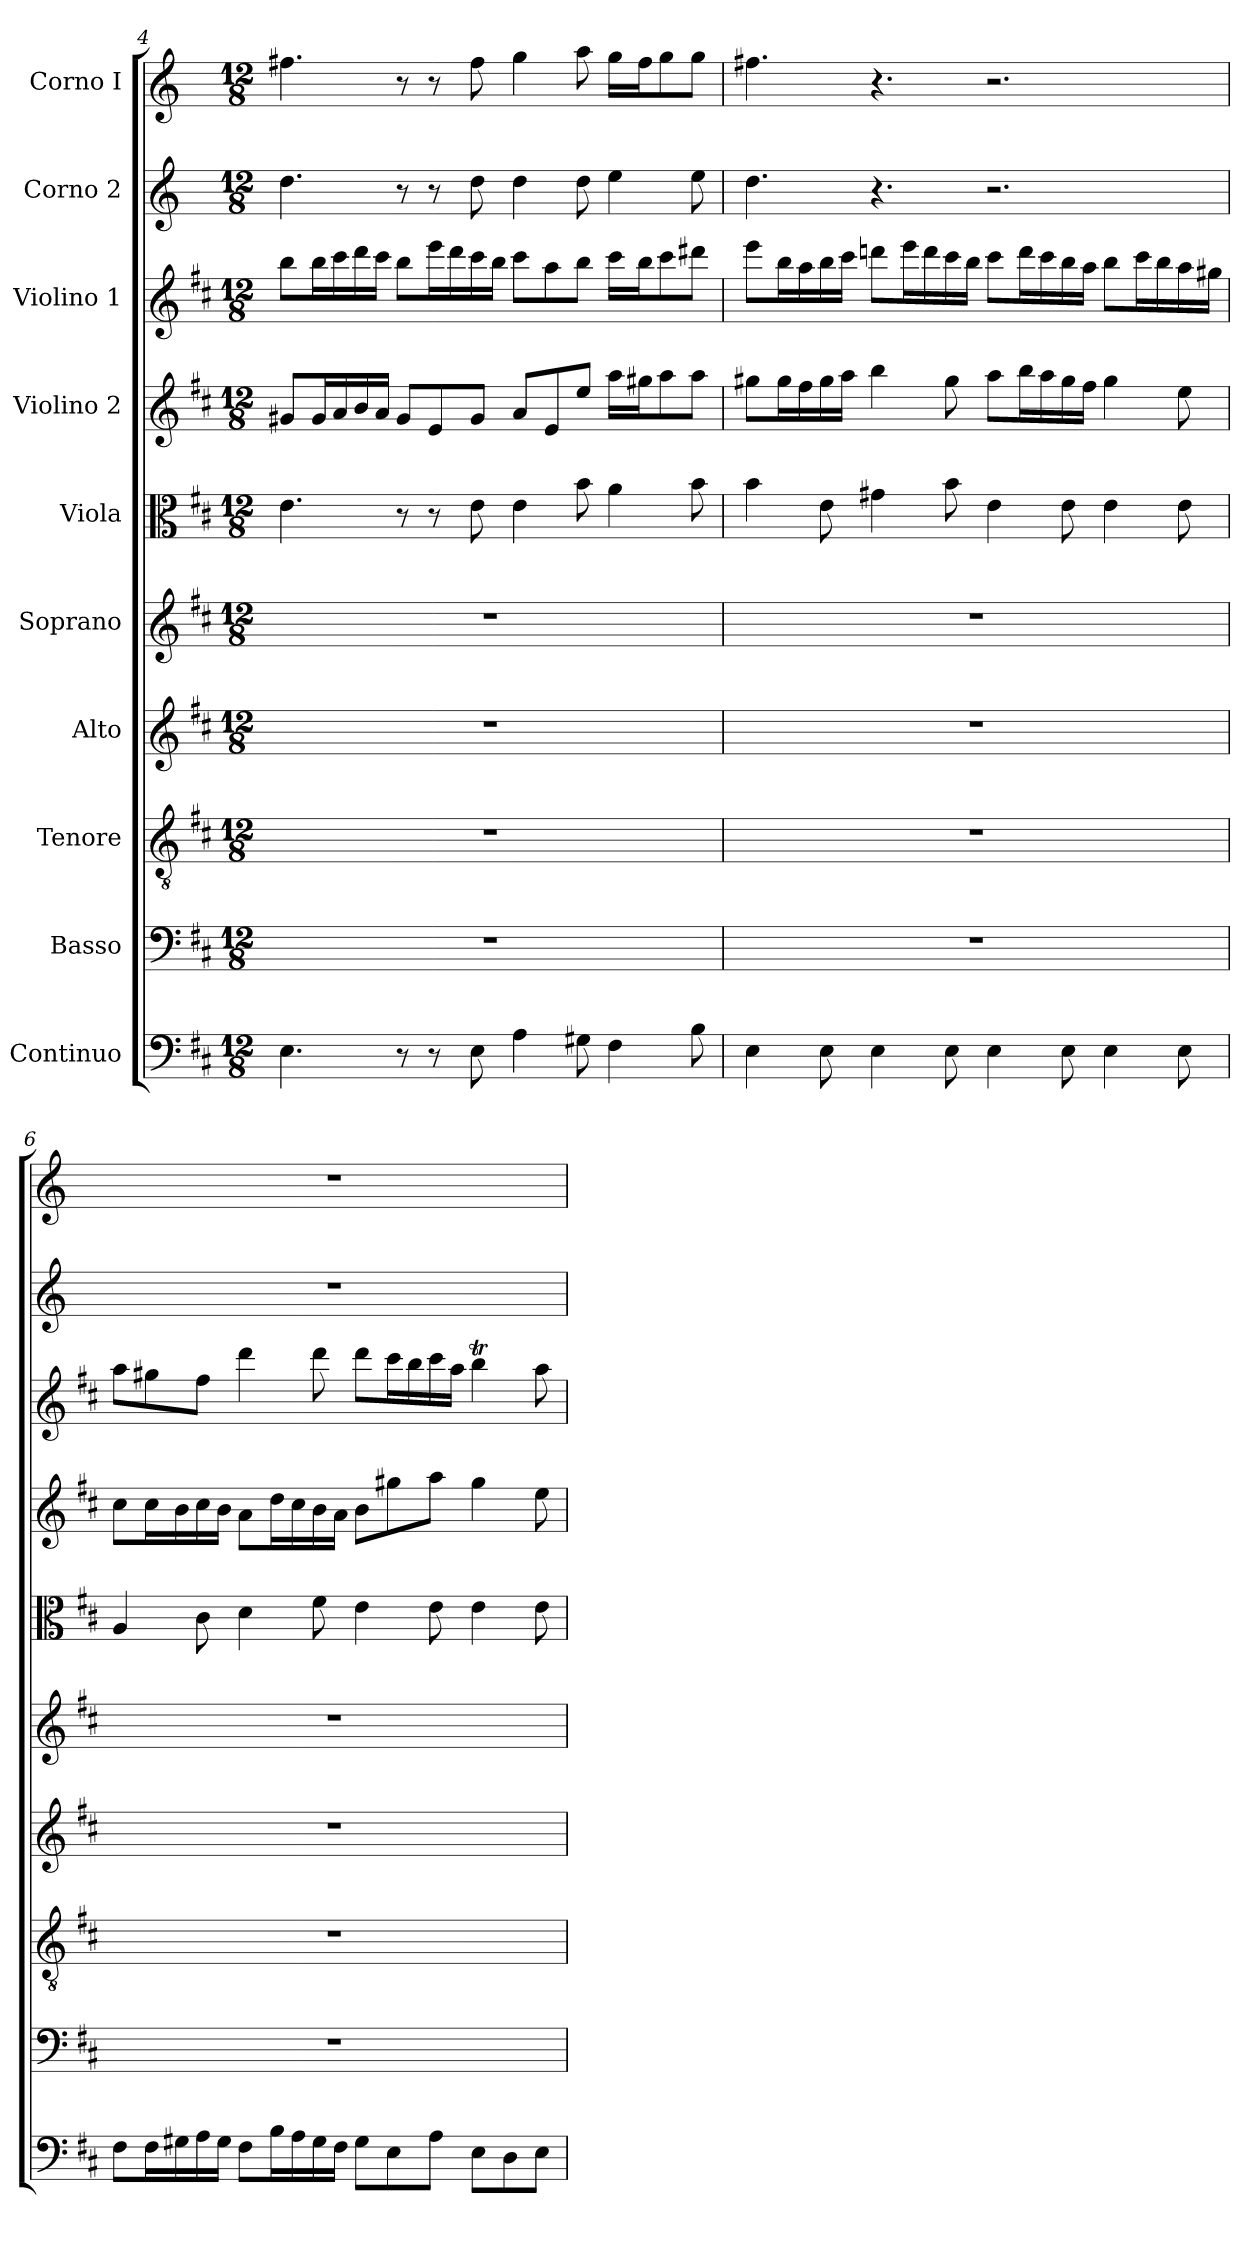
**kern	**kern	**kern	**kern	**kern	**kern	**kern	**kern	**kern	**kern
*part10	*part9	*part8	*part7	*part6	*part5	*part4	*part3	*part2	*part1
*staff10	*staff9	*staff8	*staff7	*staff6	*staff5	*staff4	*staff3	*staff2	*staff1
*I"Continuo	*I"Basso	*I"Tenore	*I"Alto	*I"Soprano	*I"Viola	*I"Violino 2	*I"Violino 1	*I"Corno 2	*I"Corno I
*clefF4	*clefF4	*clefGv2	*clefG2	*clefG2	*clefC3	*clefG2	*clefG2	*clefG2	*clefG2
*	*	*	*	*	*	*	*	*ITrd1c2	*ITrd1c2
*k[f#c#]	*k[f#c#]	*k[f#c#]	*k[f#c#]	*k[f#c#]	*k[f#c#]	*k[f#c#]	*k[f#c#]	*k[b-e-]	*k[b-e-]
*D:	*D:	*D:	*D:	*D:	*D:	*D:	*D:	*B-:	*B-:
*M12/8	*M12/8	*M12/8	*M12/8	*M12/8	*M12/8	*M12/8	*M12/8	*M12/8	*M12/8
=4	=4	=4	=4	=4	=4	=4	=4	=4	=4
4.E\	1.r	1.r	1.r	1.r	4.e\	8g#X/L	8bb\L	4.cc\	4.een\
.	.	.	.	.	.	16g#/L	16bb\L	.	.
.	.	.	.	.	.	16a/	16ccc#\	.	.
.	.	.	.	.	.	16b/	16ddd\	.	.
.	.	.	.	.	.	16a/JJ	16ccc#\JJ	.	.
8r	.	.	.	.	8r	8g#/L	8bb\L	8r	8r
8r	.	.	.	.	8r	8e/	16eee\L	8r	8r
.	.	.	.	.	.	.	16ddd\	.	.
8E\	.	.	.	.	8e\	8g#/J	16ccc#\	8cc\	8ee\
.	.	.	.	.	.	.	16bb\JJ	.	.
4A\	.	.	.	.	4e\	8a/L	8ccc#\L	4cc\	4ff\
.	.	.	.	.	.	8e/	8aa\	.	.
8G#X\	.	.	.	.	8b\	8ee/J	8bb\J	8cc\	8gg\
4F#\	.	.	.	.	4a\	16aa\LL	16ccc#\LL	4dd\	16ff\LL
.	.	.	.	.	.	16gg#X\J	16bb\J	.	16ee\J
.	.	.	.	.	.	8aa\	8ccc#\	.	8ff\
8B\	.	.	.	.	8b\	8aa\J	8ddd#X\J	8dd\	8ff\J
!!LO:PB:g=z
=5	=5	=5	=5	=5	=5	=5	=5	=5	=5
4E\	1.r	1.r	1.r	1.r	4b\	8gg#X\L	8eee\L	4.cc\	4.een\
.	.	.	.	.	.	16gg#\L	16bb\L	.	.
.	.	.	.	.	.	16ff#\	16aa\	.	.
8E\	.	.	.	.	8e\	16gg#\	16bb\	.	.
.	.	.	.	.	.	16aa\JJ	16ccc#\JJ	.	.
4E\	.	.	.	.	4g#X\	4bb\	8dddn\L	4.r	4.r
.	.	.	.	.	.	.	16eee\L	.	.
.	.	.	.	.	.	.	16ddd\	.	.
8E\	.	.	.	.	8b\	8gg#\	16ccc#\	.	.
.	.	.	.	.	.	.	16bb\JJ	.	.
4E\	.	.	.	.	4e\	8aa\L	8ccc#\L	2.r	2.r
.	.	.	.	.	.	16bb\L	16ddd\L	.	.
.	.	.	.	.	.	16aa\	16ccc#\	.	.
8E\	.	.	.	.	8e\	16gg#\	16bb\	.	.
.	.	.	.	.	.	16ff#\JJ	16aa\JJ	.	.
4E\	.	.	.	.	4e\	4gg#\	8bb\L	.	.
.	.	.	.	.	.	.	16ccc#\L	.	.
.	.	.	.	.	.	.	16bb\	.	.
8E\	.	.	.	.	8e\	8ee\	16aa\	.	.
.	.	.	.	.	.	.	16gg#X\JJ	.	.
=6	=6	=6	=6	=6	=6	=6	=6	=6	=6
8F#\L	1.r	1.r	1.r	1.r	4A/	8cc#\L	8aa\L	1.r	1.r
16F#\L	.	.	.	.	.	16cc#\L	8gg#X\	.	.
16G#X\	.	.	.	.	.	16b\	.	.	.
16A\	.	.	.	.	8c#\	16cc#\	8ff#\J	.	.
16G#\JJ	.	.	.	.	.	16b\JJ	.	.	.
8F#\L	.	.	.	.	4d\	8a\L	4ddd\	.	.
16B\L	.	.	.	.	.	16dd\L	.	.	.
16A\	.	.	.	.	.	16cc#\	.	.	.
16G#\	.	.	.	.	8f#\	16b\	8ddd\	.	.
16F#\JJ	.	.	.	.	.	16a\JJ	.	.	.
8G#\L	.	.	.	.	4e\	8b\L	8ddd\L	.	.
8E\	.	.	.	.	.	8gg#X\	16ccc#\L	.	.
.	.	.	.	.	.	.	16bb\	.	.
8A\J	.	.	.	.	8e\	8aa\J	16ccc#\	.	.
.	.	.	.	.	.	.	16aa\JJ	.	.
8E\L	.	.	.	.	4e\	4gg#\	4bbT\	.	.
8D\	.	.	.	.	.	.	.	.	.
8E\J	.	.	.	.	8e\	8ee\	8aa\	.	.
=	=	=	=	=	=	=	=	=	=
*-	*-	*-	*-	*-	*-	*-	*-	*-	*-
